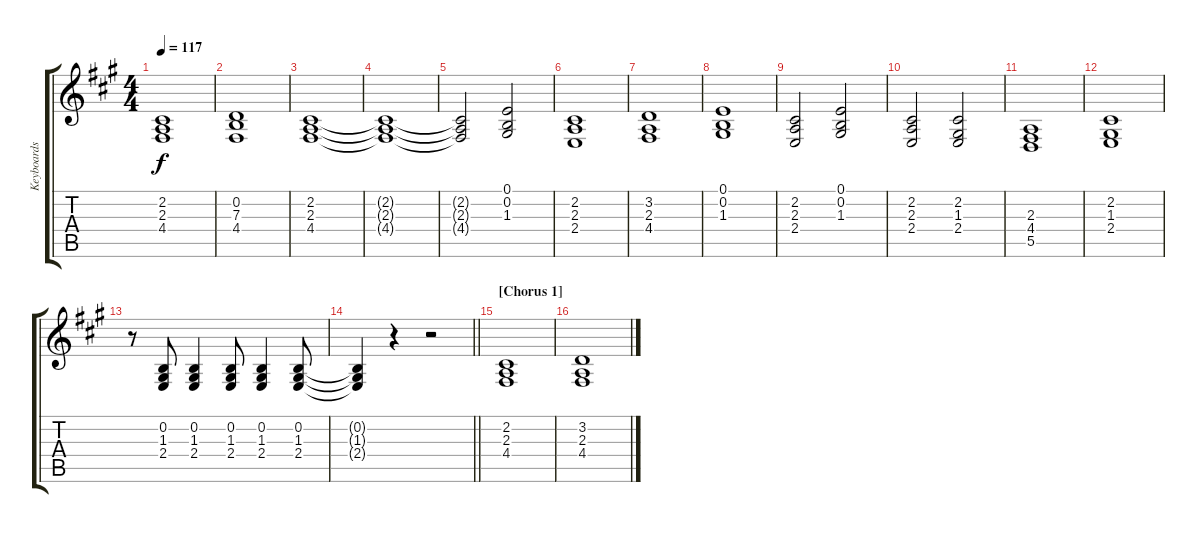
\track ("Keyboards II" "Keyboards ") {instrument pad3polysynth}
\staff {score tabs}
\tuning (E4 B3 G3 D3 A2 E2) {hide}
\ts (4 4)
\tempo 117
\clef g2
\ks a
(2.2{t} 2.3{t} 4.4{t}).1{dy f} |
(0.2 7.3 4.4).1 |
(2.2 2.3 4.4).1 |
(2.2{t} 2.3{t} 4.4{t}).1 |
(2.2{t} 2.3{t} 4.4{t}).2 (0.1 0.2 1.3).2 |
(2.2 2.3 2.4).1 |
(3.2 2.3 4.4).1 |
(0.1 0.2 1.3).1 |
(2.2 2.3 2.4).2 (0.1 0.2 1.3).2 |
(2.2 2.3 2.4).2 (2.2 1.3 2.4).2 |
(2.3 4.4 5.5).1 |
(2.2 1.3 2.4).1 |
r.8 (0.2 1.3 2.4).8 (0.2 1.3 2.4).4 (0.2 1.3 2.4).8 (0.2 1.3 2.4).4 (0.2 1.3 2.4).8 |
\barLineRight lightlight
(0.2{t} 1.3{t} 2.4{t}).4 r.4 r.2 |
\section ("" "[Chorus 1]")
(2.2 2.3 4.4).1 |
(3.2 2.3 4.4).1
